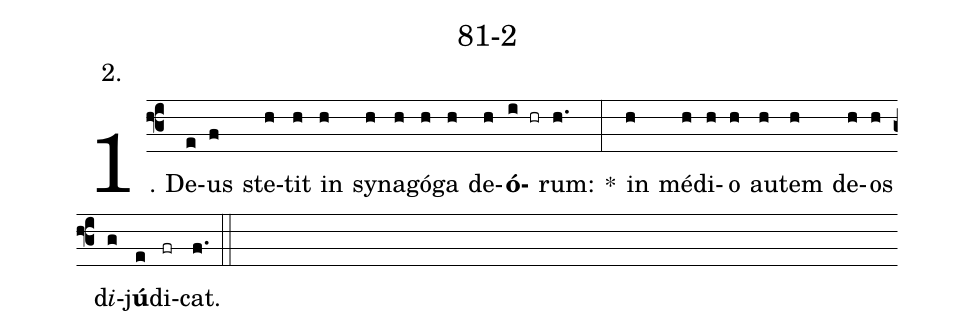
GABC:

name: 81-2;
annotation: 2.;
%%
(f3)1. De(e)us(f) ste(h)tit(h) in(h) sy(h)na(h)gó(h)ga(h) de(h)<b>ó</b>(i hr)rum:(h.) *(:) in(h) mé(h)di(h)o(h) au(h)tem(h) de(h)os(h) d<i>i</i>(g)j<b>ú</b>(e)di(fr)cat.(f.) (::)
